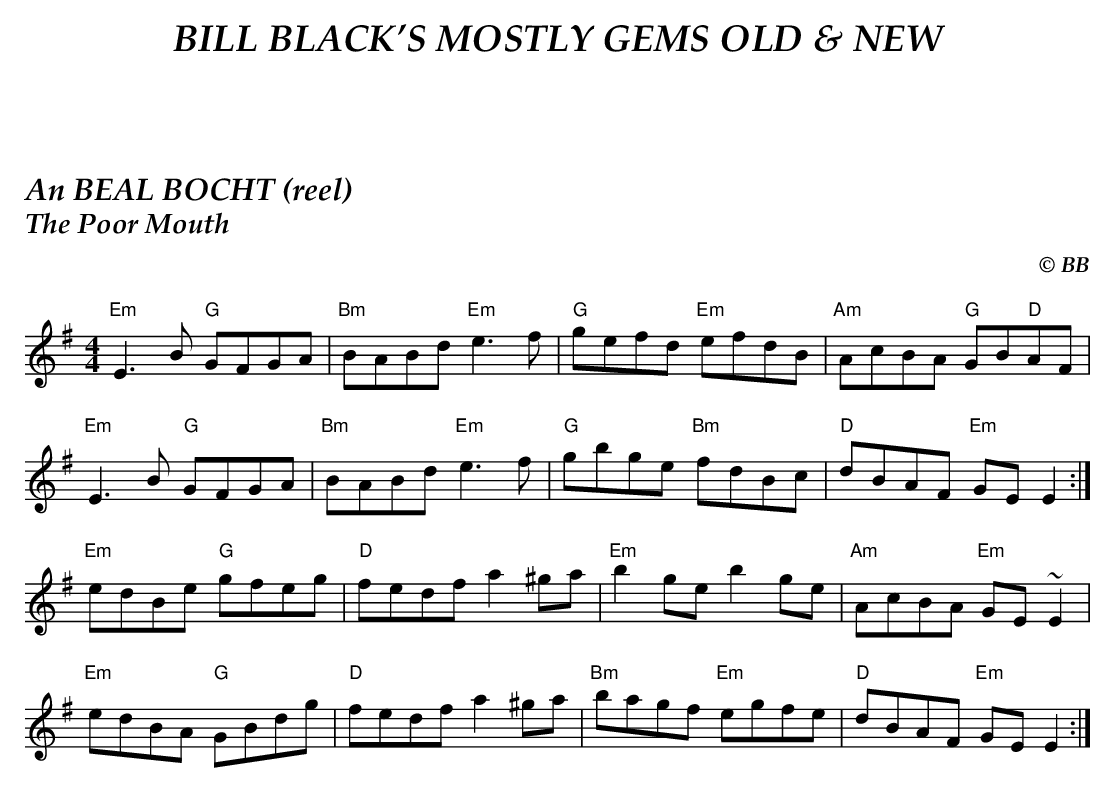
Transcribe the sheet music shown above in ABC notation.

X:1
T:BEAL BOCHT (reel), An
T:The Poor Mouth
C:© BB
Q:1/4=180
M:4/4
L:1/8
K:Em
"Em"E3 B "G"GFGA|"Bm"BABd "Em"e3f|"G"gefd "Em"efdB|"Am"AcBA "G"GB"D"AF|
"Em"E3 B "G"GFGA|"Bm"BABd "Em"e3f|"G"gbge "Bm"fdBc|"D"dBAF "Em"GE E2 :|
"Em"edBe "G"gfeg|"D"fedf a2^ga|"Em"b2ge b2ge|"Am"AcBA "Em"GE ~E2|
"Em"edBA "G"GBdg|"D"fedf a2^ga|"Bm"bagf "Em"egfe|"D"dBAF "Em"GE E2 :|
